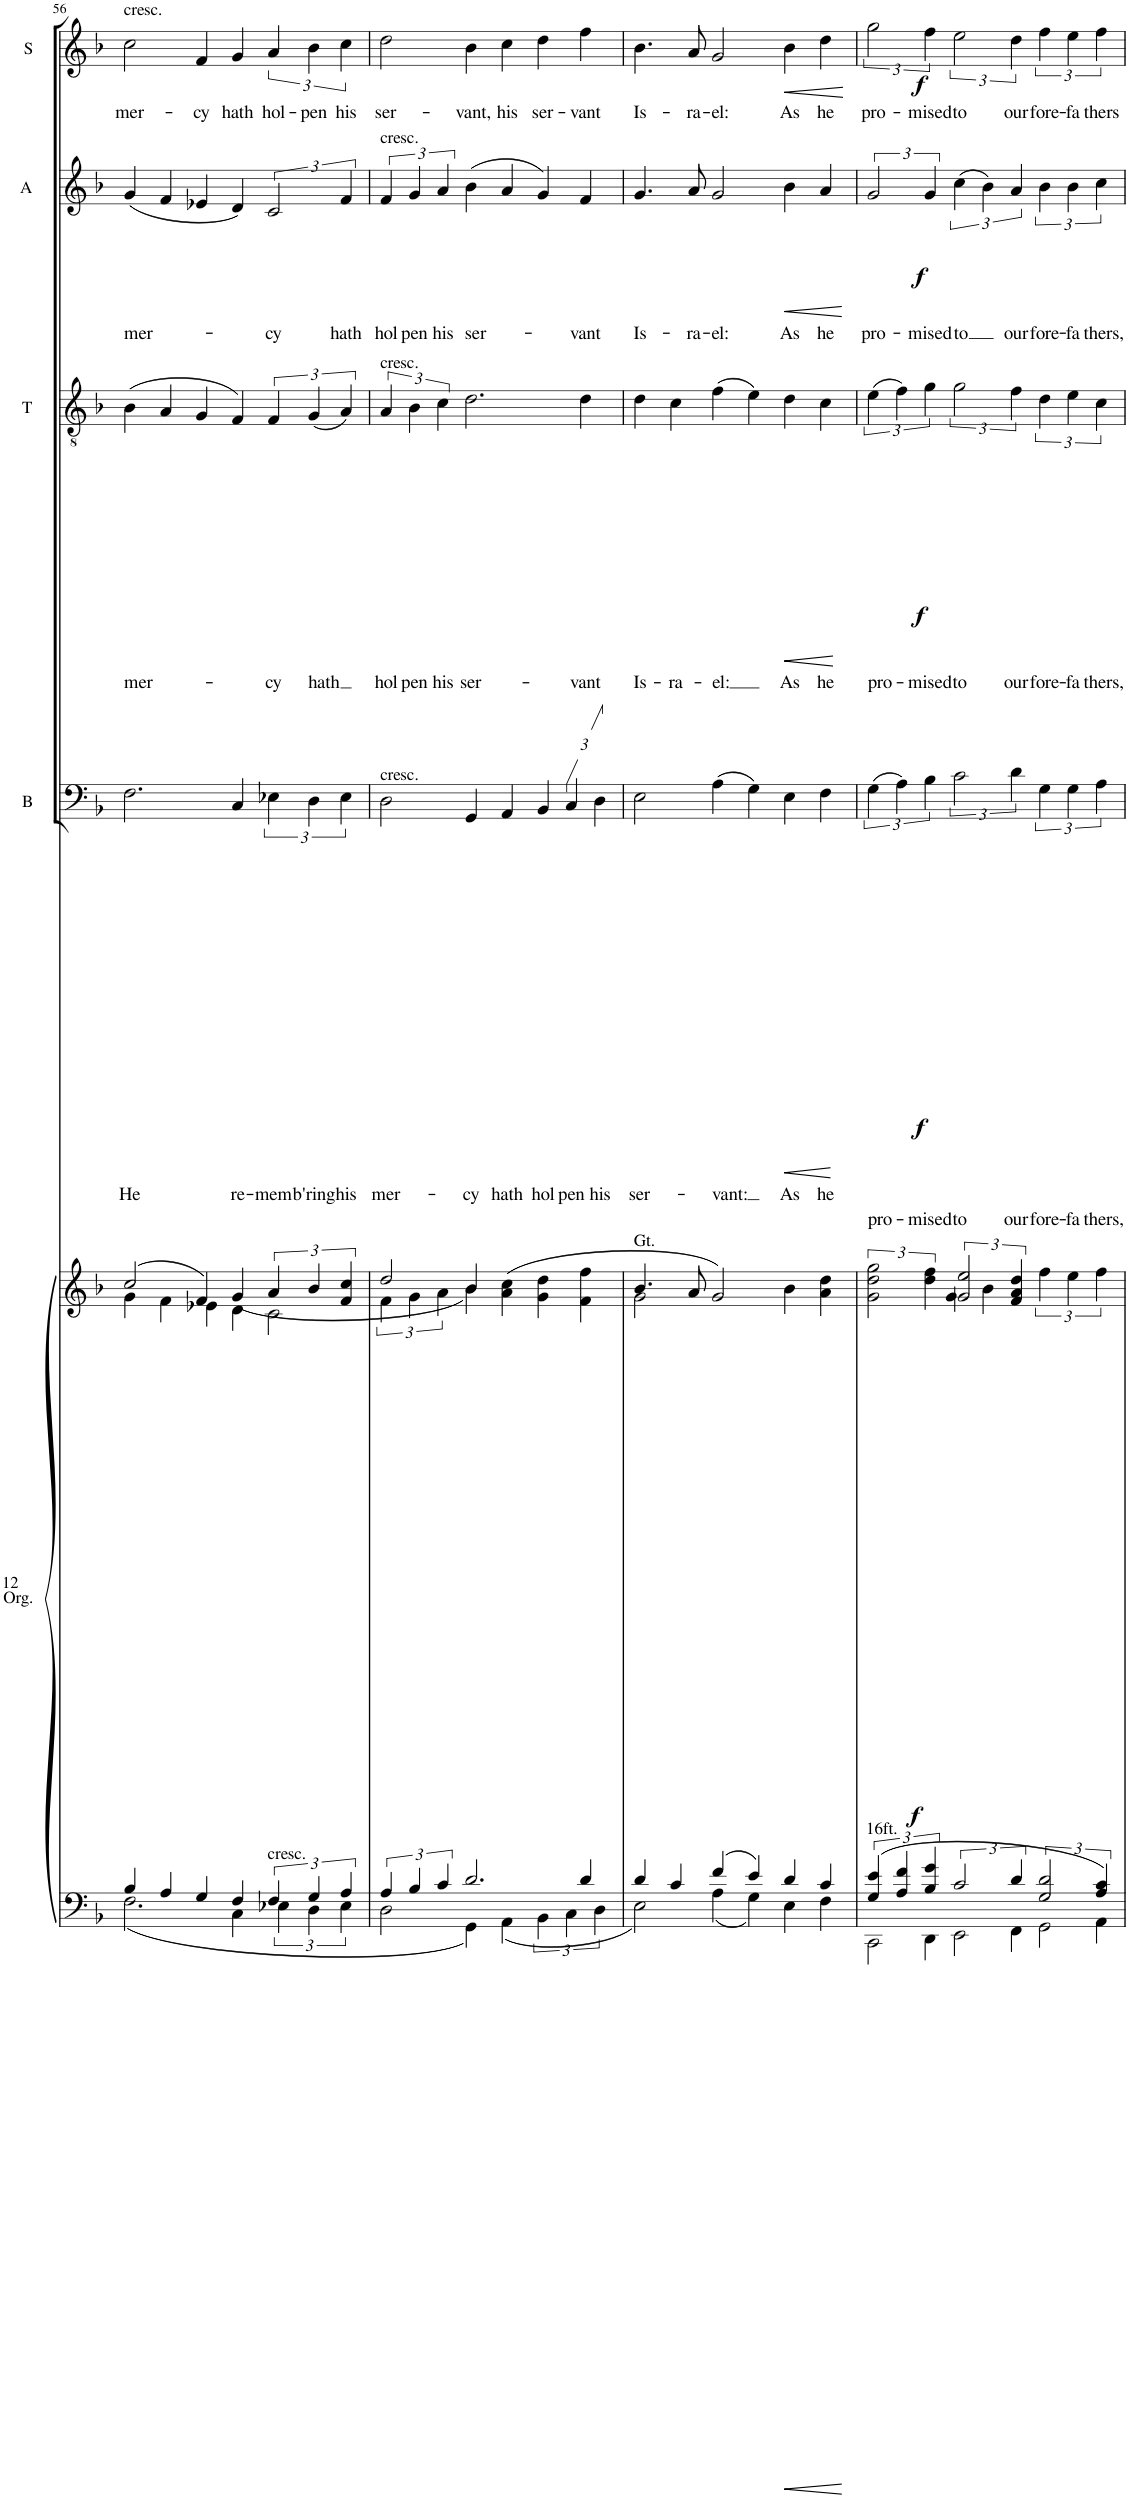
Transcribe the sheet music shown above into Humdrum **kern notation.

**kern	**kern	**dynam	**kern	**text	**dynam	**kern	**text	**dynam	**kern	**text	**dynam	**kern	**text	**dynam
*part5	*part5	*part5	*part4	*part4	*part4	*part3	*part3	*part3	*part2	*part2	*part2	*part1	*part1	*part1
*staff6	*staff5	*staff5/6	*staff4	*staff4	*staff4	*staff3	*staff3	*staff3	*staff2	*staff2	*staff2	*staff1	*staff1	*staff1
*I"Organ	*	*	*I"Bass	*	*	*I"Tenor	*	*	*I"Alto	*	*	*I"Soprano	*	*
*I'Org.	*	*	*I'B	*	*	*I'T	*	*	*I'A	*	*	*I'S	*	*
!!LO:PB:g=z
*clefF4	*clefG2	*	*clefF4	*	*	*clefGv2	*	*	*clefG2	*	*	*clefG2	*	*
*k[b-]	*k[b-]	*	*k[b-]	*	*	*k[b-]	*	*	*k[b-]	*	*	*k[b-]	*	*
*M3/2	*M3/2	*	*M3/2	*	*	*M3/2	*	*	*M3/2	*	*	*M3/2	*	*
=56	=56	=56	=56	=56	=56	=56	=56	=56	=56	=56	=56	=56	=56	=56
*^	*^	*	*	*	*	*	*	*	*	*	*	*	*	*
!	!	!	!	!	!	!	!	!	!	!	!	!	!	!LO:TX:a:t=cresc.	!	!
!	!	!	!	!	!	!LO:LY:b	!	!	!LO:LY:b	!	!	!LO:LY:b	!	!	!LO:LY:b	!
4B-/	2.F\	(2cc/	4g\	.	2.F\	He	.	(4B-\	mer-	.	(4g/	mer-	.	2cc\	mer-	.
4A/	.	.	4f\	.	.	.	.	4A/	.	.	4f/	.	.	.	.	.
!	!	!	!	!	!	!	!	!	!	!	!	!	!	!	!LO:LY:b	!
4G/	.	4f/)	4e-X\	.	.	.	.	4G/	.	.	4e-X/	.	.	4f/	-cy	.
!	!	!	!	!	!	!LO:LY:b	!	!	!	!	!	!	!	!	!LO:LY:b	!
4F/	4C\	(4g/	4d\	.	4C/	re-	.	4F/)	.	.	4d/)	.	.	4g/	hath	.
!LO:TX:a:t=cresc.	!	!	!	!	!	!	!	!	!	!	!	!	!	!	!	!
!	!	!	!	!	!	!LO:LY:b	!	!	!LO:LY:b	!	!	!LO:LY:b	!	!	!LO:LY:b	!
6F/	6E-X\	6a/	3c\	.	6E-X\	-mem-	.	6F/	-cy	.	3c/	-cy	.	6a/	hol-	.
!	!	!	!	!	!	!LO:LY:b	!	!	!LO:LY:b	!	!	!	!	!	!LO:LY:b	!
6G/	6D\	6b-/	.	.	6D\	-b'ring	.	(6G/	hath	.	.	.	.	6b-\	-pen	.
!	!	!	!	!	!	!LO:LY:b	!	!	!	!	!	!LO:LY:b	!	!	!LO:LY:b	!
6A/	6E-\	6f/ 6cc/	6ryy	.	6E-\	his	.	6A/)	.	.	6f/	hath	.	6cc\	his	.
=57	=57	=57	=57	=57	=57	=57	=57	=57	=57	=57	=57	=57	=57	=57	=57	=57
!	!	!	!	!	!	!	!	!	!	!	!LO:TX:a:t=cresc.	!	!	!	!	!
!	!	!	!	!	!	!	!	!LO:TX:a:t=cresc.	!	!	!	!	!	!	!	!
!	!	!	!	!	!LO:TX:a:t=cresc.	!	!	!	!	!	!	!	!	!	!	!
!	!	!	!	!	!	!LO:LY:b	!	!	!LO:LY:b	!	!	!LO:LY:b	!	!	!LO:LY:b	!
6A/	2D\	2dd/	6f\	.	2D\	mer-	.	6A/	hol-	.	6f/	hol-	.	2dd\	ser-	.
!	!	!	!	!	!	!	!	!	!LO:LY:b	!	!	!LO:LY:b	!	!	!	!
6B-/	.	.	6g\	.	.	.	.	6B-\	-pen	.	6g/	-pen	.	.	.	.
!	!	!	!	!	!	!	!	!	!LO:LY:b	!	!	!LO:LY:b	!	!	!	!
6c/	.	.	6a\	.	.	.	.	6c\	his	.	6a/	his	.	.	.	.
!	!	!	!	!	!	!LO:LY:b	!	!	!LO:LY:b	!	!	!LO:LY:b	!	!	!LO:LY:b	!
2.d/	4GG\	4b-/	4b-\)	.	4GG/	-cy	.	2.d\	ser-	.	(4b-\	ser-	.	4b-\	-vant,	.
!	!	!	!	!	!	!LO:LY:b	!	!	!	!	!	!	!	!	!LO:LY:b	!
.	4AA\	(4a\ 4cc\	2.ryy	.	4AA/	hath	.	.	.	.	4a/	.	.	4cc\	his	.
!	!	!	!	!	!	!LO:LY:b	!	!	!	!	!	!	!	!	!LO:LY:b	!
.	6BB-\	4g\ 4dd\	.	.	6BB-/	hol-	.	.	.	.	4g/)	.	.	4dd\	ser-	.
!	!	!	!	!	!	!LO:LY:b	!	!	!	!	!	!	!	!	!	!
.	6C\	.	.	.	6C/	-pen	.	.	.	.	.	.	.	.	.	.
!	!	!	!	!	!	!	!	!	!LO:LY:b	!	!	!LO:LY:b	!	!	!LO:LY:b	!
4d/	.	4f\ 4ff\	.	.	.	.	.	4d\	-vant	.	4f/	-vant	.	4ff\	-vant	.
!	!	!	!	!	!	!LO:LY:b	!	!	!	!	!	!	!	!	!	!
.	6D\	.	.	.	6D\	his	.	.	.	.	.	.	.	.	.	.
=58	=58	=58	=58	=58	=58	=58	=58	=58	=58	=58	=58	=58	=58	=58	=58	=58
!	!	!LO:TX:a:t=Gt.	!	!	!	!	!	!	!	!	!	!	!	!	!	!
!	!	!	!	!	!	!LO:LY:b	!	!	!LO:LY:b	!	!	!LO:LY:b	!	!	!LO:LY:b	!
4d/	2E\	4.b-/	2g\	.	2E\	ser-	.	4d\	Is-	.	4.g/	Is-	.	4.b-\	Is-	.
!	!	!	!	!	!	!	!	!	!LO:LY:b	!	!	!	!	!	!	!
4c/	.	.	.	.	.	.	.	4c\	-ra-	.	.	.	.	.	.	.
!	!	!	!	!	!	!	!	!	!	!	!	!LO:LY:b	!	!	!LO:LY:b	!
.	.	8a/	.	.	.	.	.	.	.	.	8a/	-ra-	.	8a/	-ra-	.
!	!	!	!	!	!	!LO:LY:b	!	!	!LO:LY:b	!	!	!LO:LY:b	!	!	!LO:LY:b	!
4f/	4A\	2g/)	1ryy	.	(4A\	-vant:	.	(4f\	-el:	.	2g/	-el:	.	2g/	-el:	.
4e/	4G\	.	.	.	4G\)	.	.	4e\)	.	.	.	.	.	.	.	.
!	!	!	!	!	!	!LO:LY:b	!LO:HP:b	!	!LO:LY:b	!LO:HP:b	!	!LO:LY:b	!LO:HP:b	!	!LO:LY:b	!LO:HP:b
4d/	4E\	4b-\	.	.	4E\	As	<	4d\	As	<	4b-\	As	<	4b-\	As	<
!	!	!	!	!	!	!LO:LY:b	!	!	!LO:LY:b	!	!	!LO:LY:b	!	!	!LO:LY:b	!
4c/	4F\	4a\ 4dd\	.	.	4F\	he	[	4c\	he	[	4a/	he	[	4dd\	he	[
=59	=59	=59	=59	=59	=59	=59	=59	=59	=59	=59	=59	=59	=59	=59	=59	=59
!LO:TX:a:t=16ft.	!	!	!	!	!	!	!	!	!	!	!	!	!	!	!	!
!	!	!	!	!LO:DY:b	!	!LO:LY:b	!LO:DY:b	!	!LO:LY:b	!LO:DY:b	!	!LO:LY:b	!LO:DY:b	!	!LO:LY:b	!LO:DY:b
6G/ 6e/	3CC\	3g\ 3dd\ 3gg\	2ryy	f	(6G\	pro-	f	(6e\	pro-	f	3g/	pro-	f	3gg\	pro-	f
6A/ 6f/	.	.	.	.	6A\)	.	.	6f\)	.	.	.	.	.	.	.	.
!	!	!	!	!	!	!LO:LY:b	!	!	!LO:LY:b	!	!	!LO:LY:b	!	!	!LO:LY:b	!
6B-/ 6g/	6DD\	6dd\ 6ff\	.	.	6B-\	-mised	.	6g\	-mised	.	6g/	-mised	.	6ff\	-mised	.
!	!	!	!	!	!	!LO:LY:b	!	!	!LO:LY:b	!	!	!LO:LY:b	!	!	!LO:LY:b	!
3c/	3EE\	3g/ 3ee/	6cc\	.	3c\	to	.	3g\	to	.	(6cc\	to	.	3ee\	to	.
.	.	.	6b-\	.	.	.	.	.	.	.	6b-\)	.	.	.	.	.
!	!	!	!	!	!	!LO:LY:b	!	!	!LO:LY:b	!	!	!LO:LY:b	!	!	!LO:LY:b	!
6d/	6FF\	6f/ 6a/ 6dd/	6ryy	.	6d\	our	.	6f\	our	.	6a/	our	.	6dd\	our	.
!	!	!	!	!	!	!LO:LY:b	!	!	!LO:LY:b	!	!	!LO:LY:b	!	!	!LO:LY:b	!
3G/ 3d/	3GG\	6ff\	2ryy	.	6G\	fore-	.	6d\	fore-	.	6b-\	fore-	.	6ff\	fore-	.
!	!	!	!	!	!	!LO:LY:b	!	!	!LO:LY:b	!	!	!LO:LY:b	!	!	!LO:LY:b	!
.	.	6ee\	.	.	6G\	-fa-	.	6e\	-fa-	.	6b-\	-fa-	.	6ee\	-fa-	.
!	!	!	!	!	!	!LO:LY:b	!	!	!LO:LY:b	!	!	!LO:LY:b	!	!	!LO:LY:b	!
6A/ 6c/	6AA\	6ff\	.	.	6A\	-thers,	.	6c\	-thers,	.	6cc\	-thers,	.	6ff\	-thers	.
*v	*v	*	*	*	*	*	*	*	*	*	*	*	*	*	*	*
*	*v	*v	*	*	*	*	*	*	*	*	*	*	*	*	*
=	=	=	=	=	=	=	=	=	=	=	=	=	=	=
*-	*-	*-	*-	*-	*-	*-	*-	*-	*-	*-	*-	*-	*-	*-
